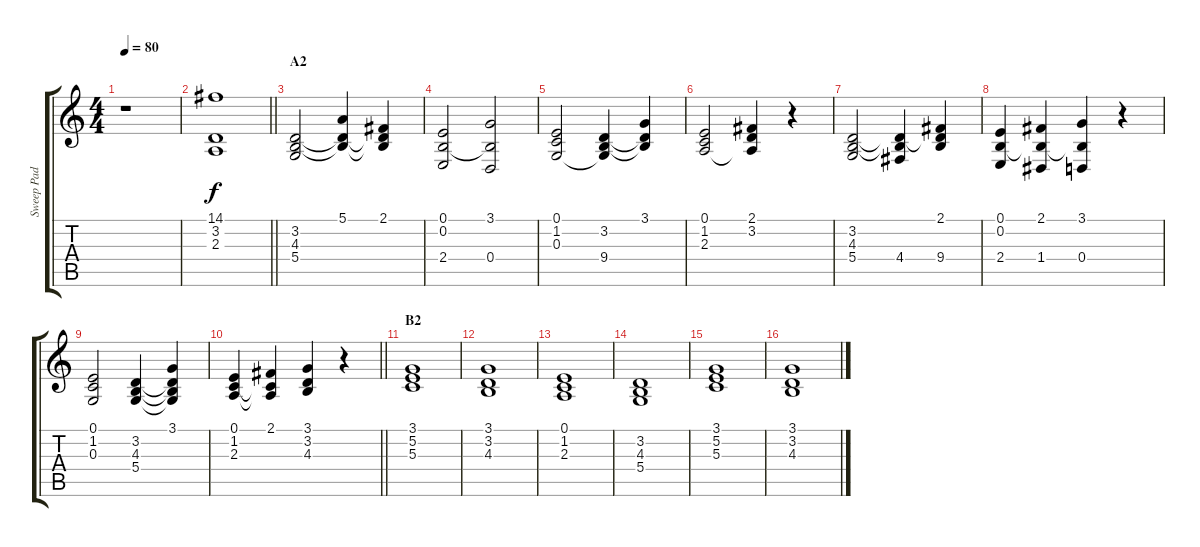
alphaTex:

\track ("Sweep Pad" "Sweep Pad") {instrument pad8sweep}
\staff {score tabs}
\tuning (E4 B3 G3 D3 A2 E2) {hide}
\ts (4 4)
\tempo 80
\clef g2
\ks c
r.1{dy f volume 6} |
\barLineRight lightlight
(14.1 3.2 2.3).1{volume 12} |
\section ("" "A2")
(3.2 4.3 5.4).2 (5.1 3.2{t} 4.3{t}).4 (2.1 3.2{t} 4.3{t}).4 |
(0.1 0.2 2.4).2 (3.1 0.2{t} 0.4).2 |
(0.1 1.2 0.3).2 (3.2 0.3{t} 9.4).4 (3.1 3.2{t} 9.4{t}).4 |
(0.1 1.2 2.3).2 (2.1 3.2 2.3{t}).4 r.4 |
(3.2 4.3 5.4).2 (3.2{t} 4.3{t} 4.4).4 (2.1 3.2{t} 9.4).4 |
(0.1 0.2 2.4).4 (2.1 0.2{t} 1.4).4 (3.1 0.2{t} 0.4).4 r.4 |
(0.1 1.2 0.3).2 (3.2 4.3 5.4).4 (3.1 3.2{t} 4.3{t} 5.4{t}).4 |
\barLineRight lightlight
(0.1 1.2 2.3).4 (2.1 1.2{t} 2.3{t}).4 (3.1 3.2 4.3).4 r.4 |
\section ("" "B2")
(3.1 5.2 5.3).1 |
(3.1 3.2 4.3).1 |
(0.1 1.2 2.3).1 |
(3.2 4.3 5.4).1 |
(3.1 5.2 5.3).1 |
(3.1 3.2 4.3).1
